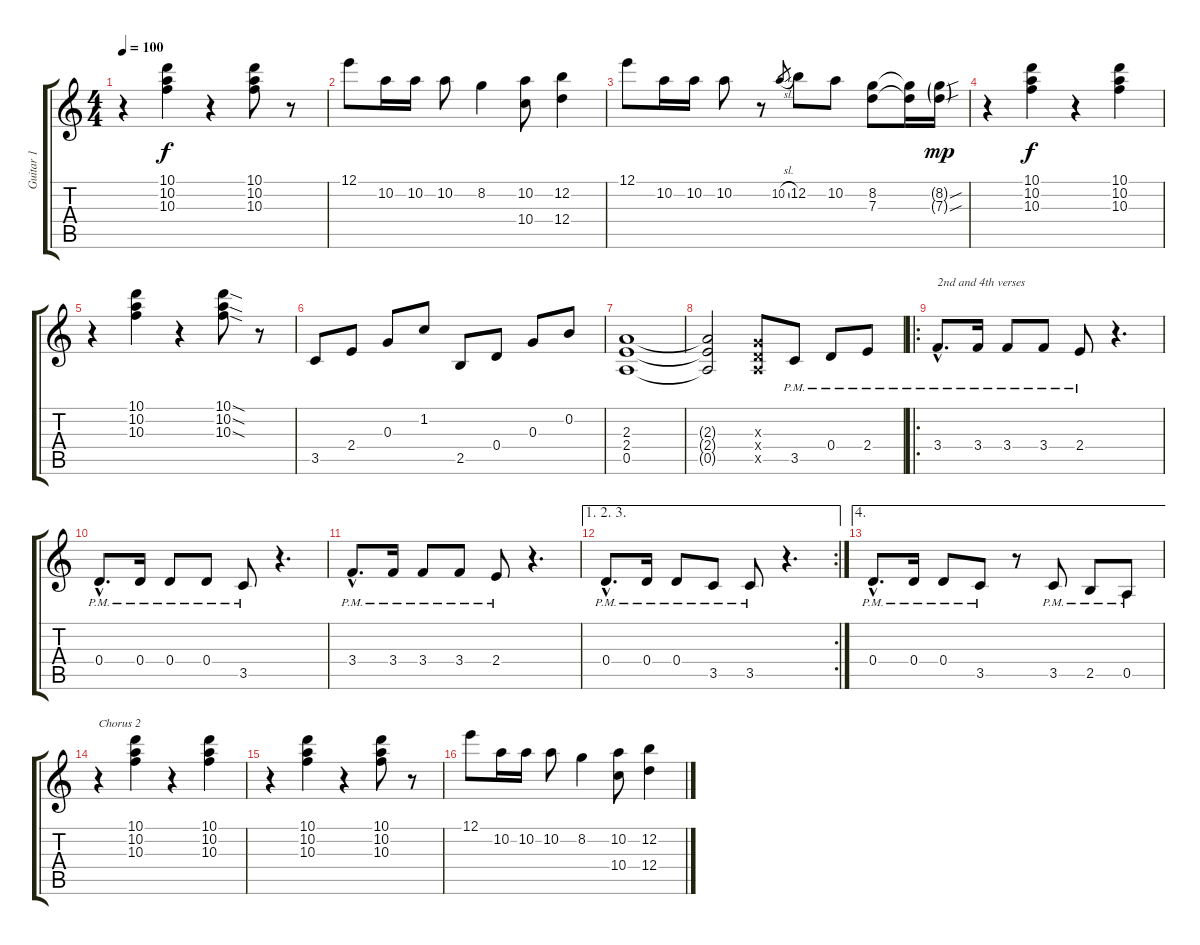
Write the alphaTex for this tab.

\track ("Guitar 1" "Guitar 1") {instrument distortionguitar}
\staff {score tabs}
\tuning (E4 B3 G3 D3 A2 E2) {hide}
\ts (4 4)
\tempo 100
\clef g2
\ks c
r.4{dy f} (10.1 10.2 10.3).4 r.4 (10.1 10.2 10.3).8 r.8 |
12.1.8 10.2.16 10.2.16 10.2.8 8.2.4 (10.2 10.4).8 (12.2 12.4).4 |
12.1.8 10.2.16 10.2.16 10.2.8 r.8 10.2{sl}.8{gr} 12.2.8 10.2.8 (8.2 7.3).8 (8.2{t} 7.3{t}).16 (8.2{sou g} 7.3{sou g}).16{dy mp} |
r.4 (10.1 10.2 10.3).4{dy f} r.4 (10.1 10.2 10.3).4 |
r.4 (10.1 10.2 10.3).4 r.4 (10.1{sod} 10.2{sod} 10.3{sod}).8 r.8 |
3.5.8 2.4.8 0.3.8 1.2.8 2.5.8 0.4.8 0.3.8 0.2.8 |
(2.3 2.4 0.5).1 |
(2.3{t} 2.4{t} 0.5{t}).2 (0.3{x} 0.4{x} 0.5{x}).8 3.5{pm}.8 0.4{pm}.8 2.4{pm}.8 |
\ro
3.4{hac pm}.8{d txt "2nd and 4th verses"} 3.4{pm}.16 3.4{pm}.8 3.4{pm}.8 2.4{pm}.8 r.4{d} |
0.4{hac pm}.8{d} 0.4{pm}.16 0.4{pm}.8 0.4{pm}.8 3.5{pm}.8 r.4{d} |
3.4{hac pm}.8{d} 3.4{pm}.16 3.4{pm}.8 3.4{pm}.8 2.4{pm}.8 r.4{d} |
\ae (1 2 3)
\rc 2
0.4{hac pm}.8{d} 0.4{pm}.16 0.4{pm}.8 3.5{pm}.8 3.5{pm}.8 r.4{d} |
\ae 4
0.4{hac pm}.8{d} 0.4{pm}.16 0.4{pm}.8 3.5{pm}.8 r.8 3.5{pm}.8 2.5{pm}.8 0.5{pm}.8 |
r.4{txt "Chorus 2"} (10.1 10.2 10.3).4 r.4 (10.1 10.2 10.3).4 |
r.4 (10.1 10.2 10.3).4 r.4 (10.1 10.2 10.3).8 r.8 |
12.1.8 10.2.16 10.2.16 10.2.8 8.2.4 (10.2 10.4).8 (12.2 12.4).4
